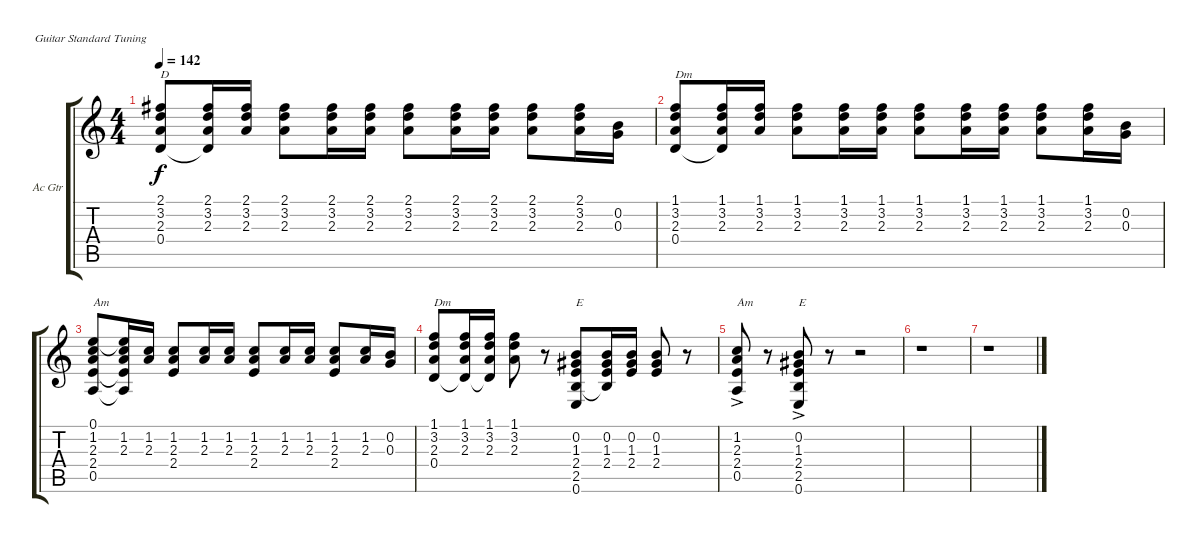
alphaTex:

\defaultSystemsLayout 4
\bracketExtendMode groupsimilarinstruments
\firstSystemTrackNameOrientation horizontal
\otherSystemsTrackNameOrientation horizontal
\track ("Acoustic Guitar" "Ac Gtr") {instrument acousticguitarsteel}
\staff {score tabs}
\tuning (E4 B3 G3 D3 A2 E2)
\ts (4 4)
\tempo 142
\clef g2
\scale
0.333333
\ks c
(0.4 2.3 3.2 2.1).8{txt "D" dy f} (3.2 2.3 2.1 0.4{t}).16 (3.2 2.3 2.1).16 (2.3 3.2 2.1).8 (2.1 3.2 2.3).16 (2.1 3.2 2.3).16 (2.3 3.2 2.1).8 (2.1 3.2 2.3).16 (2.1 3.2 2.3).16 (2.3 3.2 2.1).8 (2.1 3.2 2.3).16 (0.2 0.3).16 |
\scale
0.333333 (0.4 2.3 3.2 1.1).8{txt "Dm"} (3.2 2.3 1.1 0.4{t}).16 (3.2 2.3 1.1).16 (2.3 3.2 1.1).8 (1.1 3.2 2.3).16 (1.1 3.2 2.3).16 (2.3 3.2 1.1).8 (1.1 3.2 2.3).16 (1.1 3.2 2.3).16 (2.3 3.2 1.1).8 (1.1 3.2 2.3).16 (0.2 0.3).16 |
\scale
0.333333 (0.5 2.4 2.3 1.2 0.1).8{txt "Am"} (1.2 2.3 2.4{t} 0.1{t} 0.5{t}).16 (1.2 2.3).16 (2.4 2.3 1.2).8 (1.2 2.3).16 (1.2 2.3).16 (2.4 2.3 1.2).8 (1.2 2.3).16 (1.2 2.3).16 (2.4 2.3 1.2).8 (1.2 2.3).16 (0.2 0.3).16 |
\scale
0.333333 (2.3 3.2 1.1 0.4).8{txt "Dm"} (1.1 3.2 2.3 0.4{t}).16 (1.1 3.2 2.3 0.4{t}).16 (2.3 3.2 1.1).8 r.8 (0.6 2.5 2.4 1.3 0.2).8{txt "E"} (0.2 1.3 2.4 2.5{t}).16 (0.2 1.3 2.4).16 (2.4 1.3 0.2).8 r.8 |
\scale
0.333333 (0.5{ac} 2.4{ac} 2.3{ac} 1.2{ac}).8{txt "Am"} r.8 (0.6{ac} 2.5{ac} 2.4{ac} 1.3{ac} 0.2{ac}).8{txt "E"} r.8 r.2 |
r.1 |
r.1
